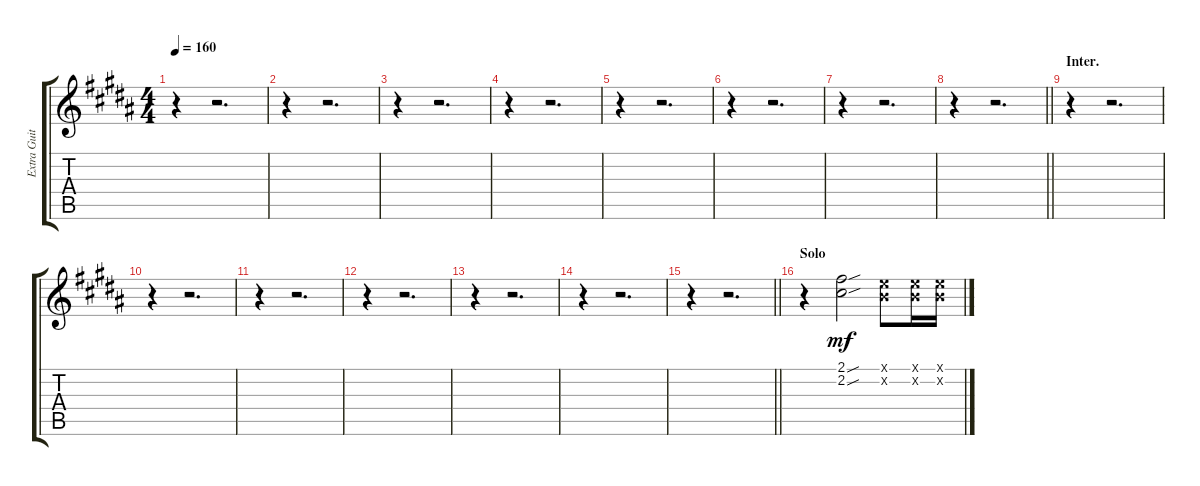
\track ("Extra Guitar III" "Extra Guit") {instrument distortionguitar}
\staff {score tabs}
\tuning (E4 B3 G3 D3 A2 E2) {hide}
\ts (4 4)
\tempo 160
\clef g2
\ks b
r.4{dy mf} r.2{d} |
r.4 r.2{d} |
r.4 r.2{d} |
r.4 r.2{d} |
r.4 r.2{d} |
r.4 r.2{d} |
r.4 r.2{d} |
\barLineRight lightlight
r.4 r.2{d} |
\section ("" "Inter.")
r.4 r.2{d} |
r.4 r.2{d} |
r.4 r.2{d} |
r.4 r.2{d} |
r.4 r.2{d} |
r.4 r.2{d} |
\barLineRight lightlight
r.4 r.2{d} |
\section ("" "Solo")
r.4 (2.1{sou} 2.2{sou}).2 (0.1{x} 0.2{x}).8 (0.1{x} 0.2{x}).16 (0.1{x} 0.2{x}).16
